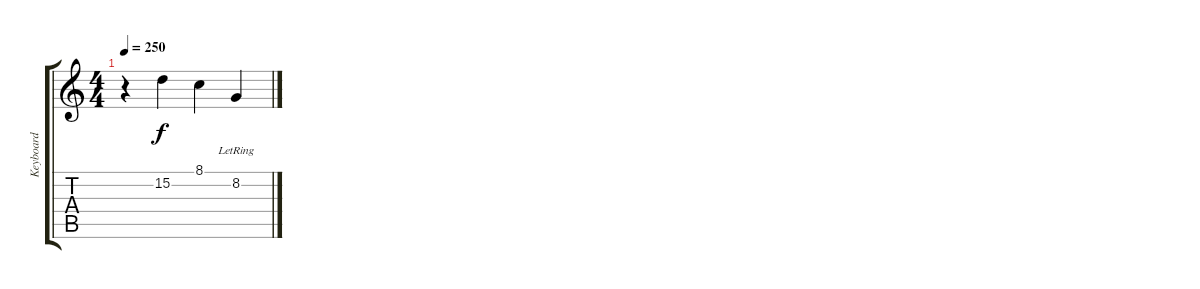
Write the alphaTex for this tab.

\track ("Keyboard" "Keyboard") {instrument stringensemble1}
\staff {score tabs}
\tuning (E4 B3 G3 D3 A2 E2) {hide}
\ts (4 4)
\tempo 250
\clef g2
\ks c
r.4{dy f} 15.2.4 8.1.4 8.2{lr}.4
